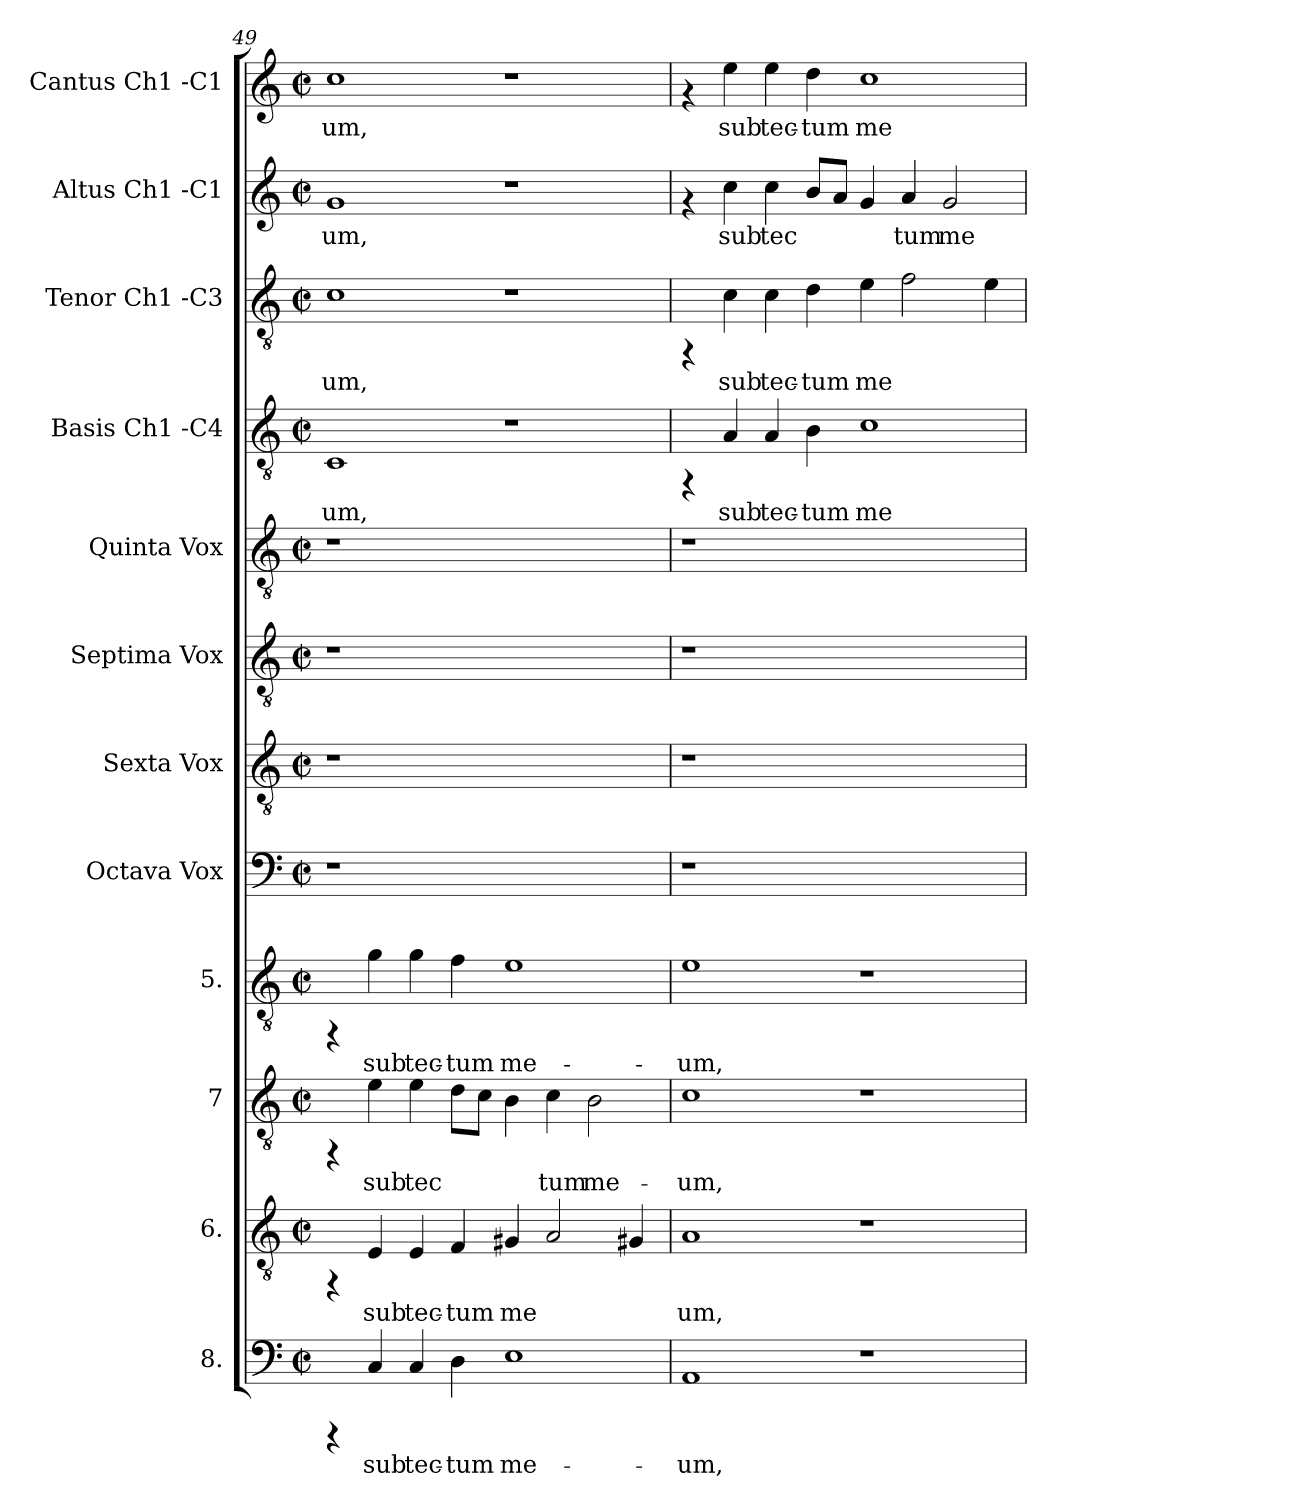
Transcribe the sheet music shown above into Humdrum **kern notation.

**kern	**text	**kern	**text	**kern	**text	**kern	**text	**kern	**kern	**kern	**kern	**kern	**text	**kern	**text	**kern	**text	**kern	**text
*part12	*part12	*part11	*part11	*part10	*part10	*part9	*part9	*part8	*part7	*part6	*part5	*part4	*part4	*part3	*part3	*part2	*part2	*part1	*part1
*staff12	*staff12	*staff11	*staff11	*staff10	*staff10	*staff9	*staff9	*staff8	*staff7	*staff6	*staff5	*staff4	*staff4	*staff3	*staff3	*staff2	*staff2	*staff1	*staff1
*I"8.	*	*I"6.	*	*I"7	*	*I"5.	*	*I"Octava  Vox	*I"Sexta  Vox	*I"Septima  Vox	*I"Quinta  Vox	*I"Basis  Ch1 -C4	*	*I"Tenor  Ch1 -C3	*	*I"Altus  Ch1 -C1	*	*I"Cantus  Ch1 -C1	*
*	*	*	*	*	*	*	*	*	*	*	*	*	*	*I'T	*	*I'A	*	*I'C	*
*clefF4	*	*clefGv2	*	*clefGv2	*	*clefGv2	*	*clefF4	*clefGv2	*clefGv2	*clefGv2	*clefGv2	*	*clefGv2	*	*clefG2	*	*clefG2	*
*k[]	*	*k[]	*	*k[]	*	*k[]	*	*k[]	*k[]	*k[]	*k[]	*k[]	*	*k[]	*	*k[]	*	*k[]	*
*C:	*	*C:	*	*C:	*	*C:	*	*C:	*C:	*C:	*C:	*C:	*	*C:	*	*C:	*	*C:	*
*M2/2	*	*M2/2	*	*M2/2	*	*M2/2	*	*M2/2	*M2/2	*M2/2	*M2/2	*M2/2	*	*M2/2	*	*M2/2	*	*M2/2	*
*met(c|)	*	*met(c|)	*	*met(c|)	*	*met(c|)	*	*met(c|)	*met(c|)	*met(c|)	*met(c|)	*met(c|)	*	*met(c|)	*	*met(c|)	*	*met(c|)	*
=49	=49	=49	=49	=49	=49	=49	=49	=49	=49	=49	=49	=49	=49	=49	=49	=49	=49	=49	=49
!	!	!	!	!	!	!	!	!	!	!	!	!	!LO:LY:b:cj	!	!LO:LY:b:cj	!	!LO:LY:b:cj	!	!LO:LY:b:cj
4rCCC	.	4rFF	.	4rFF	.	4rFF	.	1r	1r	1r	1r	1C	-um,	1c	-um,	1g	-um,	1cc	-um,
!	!LO:LY:b:cj	!	!LO:LY:b:cj	!	!LO:LY:b:cj	!	!LO:LY:b:cj	!	!	!	!	!	!	!	!	!	!	!	!
4C/	sub	4E/	sub	4e\	sub	4g\	sub	.	.	.	.	.	.	.	.	.	.	.	.
!	!LO:LY:b:cj	!	!LO:LY:b:cj	!	!LO:LY:b:cj	!	!LO:LY:b:cj	!	!	!	!	!	!	!	!	!	!	!	!
4C/	tec-	4E/	tec-	4e\	tec-	4g\	tec-	.	.	.	.	.	.	.	.	.	.	.	.
!	!LO:LY:b:cj	!	!LO:LY:b:cj	!	!LO:LY:b:cj	!	!LO:LY:b:cj	!	!	!	!	!	!	!	!	!	!	!	!
4D\	-tum	4F/	-tum	8d\L	--	4f\	-tum	.	.	.	.	.	.	.	.	.	.	.	.
!	!	!	!	!	!LO:LY:b:cj	!	!	!	!	!	!	!	!	!	!	!	!	!	!
.	.	.	.	8c\J	--	.	.	.	.	.	.	.	.	.	.	.	.	.	.
!	!LO:LY:b:cj	!	!LO:LY:b:cj	!	!LO:LY:b:cj	!	!LO:LY:b:cj	!	!	!	!	!	!	!	!	!	!	!	!
1E	me-	4G#/	me-	4B\	--	1e	me-	1ryy	1ryy	1ryy	1ryy	1r	.	1r	.	1r	.	1r	.
!	!	!	!LO:LY:b:cj	!	!LO:LY:b:cj	!	!	!	!	!	!	!	!	!	!	!	!	!	!
.	.	2A/	--	4c\	-tum	.	.	.	.	.	.	.	.	.	.	.	.	.	.
!	!	!	!	!	!LO:LY:b:cj	!	!	!	!	!	!	!	!	!	!	!	!	!	!
.	.	.	.	2B\	me-	.	.	.	.	.	.	.	.	.	.	.	.	.	.
!	!	!	!LO:LY:b:cj	!	!	!	!	!	!	!	!	!	!	!	!	!	!	!	!
.	.	4G#X/	--	.	.	.	.	.	.	.	.	.	.	.	.	.	.	.	.
=50	=50	=50	=50	=50	=50	=50	=50	=50	=50	=50	=50	=50	=50	=50	=50	=50	=50	=50	=50
!	!LO:LY:b:cj	!	!LO:LY:b:cj	!	!LO:LY:b:cj	!	!LO:LY:b:cj	!	!	!	!	!	!	!	!	!	!	!	!
1AA	-um,	1A	-um,	1c	-um,	1e	-um,	1r	1r	1r	1r	4rFF	.	4rFF	.	4rf	.	4rf	.
!	!	!	!	!	!	!	!	!	!	!	!	!	!LO:LY:b:cj	!	!LO:LY:b:cj	!	!LO:LY:b:cj	!	!LO:LY:b:cj
.	.	.	.	.	.	.	.	.	.	.	.	4A/	sub	4c\	sub	4cc\	sub	4ee\	sub
!	!	!	!	!	!	!	!	!	!	!	!	!	!LO:LY:b:cj	!	!LO:LY:b:cj	!	!LO:LY:b:cj	!	!LO:LY:b:cj
.	.	.	.	.	.	.	.	.	.	.	.	4A/	tec-	4c\	tec-	4cc\	tec-	4ee\	tec-
!	!	!	!	!	!	!	!	!	!	!	!	!	!LO:LY:b:cj	!	!LO:LY:b:cj	!	!LO:LY:b:cj	!	!LO:LY:b:cj
.	.	.	.	.	.	.	.	.	.	.	.	4B\	-tum	4d\	-tum	8b/L	--	4dd\	-tum
!	!	!	!	!	!	!	!	!	!	!	!	!	!	!	!	!	!LO:LY:b:cj	!	!
.	.	.	.	.	.	.	.	.	.	.	.	.	.	.	.	8a/J	--	.	.
!	!	!	!	!	!	!	!	!	!	!	!	!	!LO:LY:b:cj	!	!LO:LY:b:cj	!	!LO:LY:b:cj	!	!LO:LY:b:cj
1r	.	1r	.	1r	.	1r	.	1ryy	1ryy	1ryy	1ryy	1c	me-	4e\	me-	4g/	--	1cc	me-
!	!	!	!	!	!	!	!	!	!	!	!	!	!	!	!LO:LY:b:cj	!	!LO:LY:b:cj	!	!
.	.	.	.	.	.	.	.	.	.	.	.	.	.	2f\	--	4a/	-tum	.	.
!	!	!	!	!	!	!	!	!	!	!	!	!	!	!	!	!	!LO:LY:b:cj	!	!
.	.	.	.	.	.	.	.	.	.	.	.	.	.	.	.	2g/	me-	.	.
!	!	!	!	!	!	!	!	!	!	!	!	!	!	!	!LO:LY:b:cj	!	!	!	!
.	.	.	.	.	.	.	.	.	.	.	.	.	.	4e\	--	.	.	.	.
=	=	=	=	=	=	=	=	=	=	=	=	=	=	=	=	=	=	=	=
*-	*-	*-	*-	*-	*-	*-	*-	*-	*-	*-	*-	*-	*-	*-	*-	*-	*-	*-	*-
